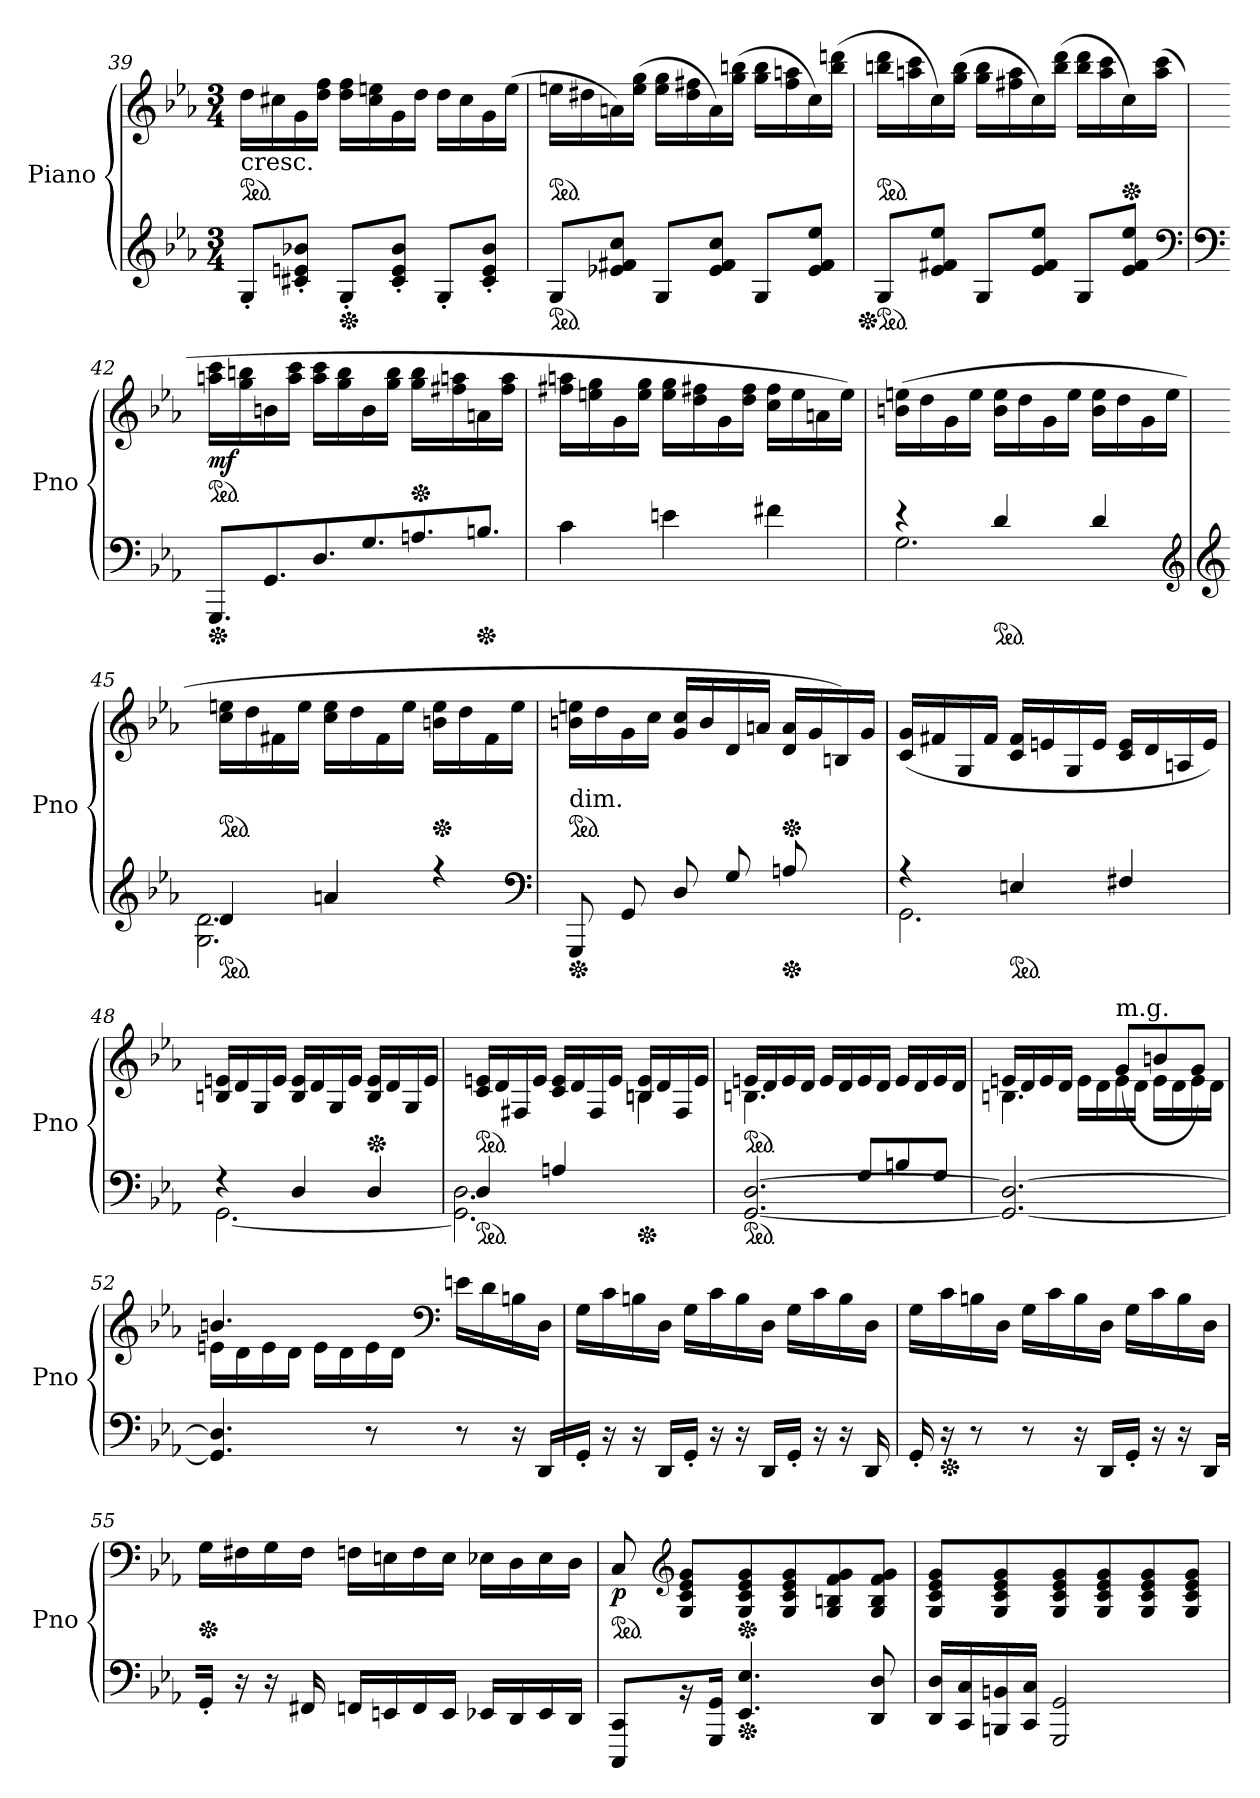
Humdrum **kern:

**kern	**kern	**dynam
*part1	*part1	*part1
*staff2	*staff1	*staff1/2
*I"Piano	*	*
*I'Pno	*	*
!!LO:LB:g=z
*clefG2	*clefG2	*
*k[b-e-a-]	*k[b-e-a-]	*
*E-:	*E-:	*
*M3/4	*M3/4	*
*	*ped	*
=39	=39	=39
!	!LO:TX:b:t=cresc.	!
8G'/L	16dd\LL	.
.	16cc#X\	.
8c#X/' 8en/' 8b-X/'J	16g\	.
.	16dd\ 16ff\JJ	.
*Xped	*	*
8G'/L	16dd\ 16ff\LL	.
.	16cc#\ 16een\	.
8c#/' 8e/' 8b-/'J	16g\	.
.	16dd\JJ	.
8G'/L	16dd\LL	.
.	16cc#\	.
8c#/' 8e/' 8b-/'J	16g\	.
.	(16ee\JJ	.
=40	=40	=40
*ped	*	*
*	*ped	*
8G/L	16een\LL	.
.	16dd#X\	.
8e-X/ 8f#X/ 8cc/J	16an\)	.
.	(16ee\ 16gg\JJ	.
8G/L	16ee\ 16gg\LL	.
.	16dd#\ 16ff#X\	.
8e-/ 8f#/ 8cc/J	16a\)	.
.	(16gg\ 16bbn\JJ	.
8G/L	16gg\ 16bb\LL	.
.	16ff#\ 16aan\	.
8e-/ 8f#/ 8ee-/J	16cc\)	.
.	(16bb\ 16dddn\JJ	.
=41	=41	=41
*Xped	*	*
*ped	*	*
*	*ped	*
8G/L	16bbn\ 16ddd\LL	.
.	16aan\ 16ccc\	.
8e-/ 8f#X/ 8ee-/J	16cc\)	.
.	(16gg\ 16bb\JJ	.
8G/L	16gg\ 16bb\LL	.
.	16ff#X\ 16aa\	.
8e-/ 8f#/ 8ee-/J	16cc\)	.
.	(16bb\ 16ddd\JJ	.
8G/L	16bb\ 16ddd\LL	.
.	16aa\ 16ccc\	.
*	*Xped	*
8e-/ 8f#/ 8ee-/J	16cc\)	.
.	(16aa\ 16ccc\JJ	.
*clefF4	*	*
!!LO:LB:g=z
=42	=42	=42
*clefF4	*	*
*Xped	*	*
*Xtuplet	*	*
*	*ped	*
!	!	!LO:DY:b
12.GGG/L	16aan\ 16ccc\LL	mf
.	16gg\ 16bbn\	.
12.GG/	16bn\	.
.	16aa\ 16ccc\JJ	.
12.D/	16aa\ 16ccc\LL	.
.	16gg\ 16bb\	.
12.G/	16b\	.
.	16gg\ 16bb\JJ	.
*	*Xped	*
12.An/	16gg\ 16bb\LL	.
.	16ff#X\ 16aan\	.
*Xped	*	*
12.Bn/J	16an\	.
.	16ff#\ 16aa\JJ	.
=43	=43	=43
4c\	16ff#X\ 16aan\LL	.
.	16een\ 16gg\	.
.	16g\	.
.	16ee\ 16gg\JJ	.
4en\	16ee\ 16gg\LL	.
.	16dd\ 16ff#X\	.
.	16g\	.
.	16dd\ 16ff#\JJ	.
4f#X\	16cc\ 16ff#\LL	.
.	16ee\	.
.	16an\	.
.	16ee\JJ)	.
=44	=44	=44
*^	*	*
4re	2.G\	(16bn\ 16een\LL	.
.	.	16dd\	.
.	.	16g\	.
.	.	16ee\JJ	.
*ped	*	*	*
4d/	.	16b\ 16ee\LL	.
.	.	16dd\	.
.	.	16g\	.
.	.	16ee\JJ	.
4d/	.	16b\ 16ee\LL	.
.	.	16dd\	.
.	.	16g\	.
.	.	16ee\JJ	.
*clefG2	*	*	*
!!LO:PB:g=z
=45	=45	=45	=45
*clefG2	*	*	*
*ped	*	*	*
*	*	*ped	*
4d/	2.G\ 2.d\	16cc\ 16een\LL	.
.	.	16dd\	.
.	.	16f#X\	.
.	.	16ee\JJ	.
4an/	.	16cc\ 16ee\LL	.
.	.	16dd\	.
.	.	16f#\	.
.	.	16ee\JJ	.
*	*	*Xped	*
4r	.	16bn\ 16ee\LL	.
.	.	16dd\	.
.	.	16f#\	.
.	.	16ee\JJ	.
*v	*v	*	*
*clefF4	*	*
=46	=46	=46
*Xped	*	*
*	*ped	*
*	*^	*
!	!LO:TX:b:t=dim.	!	!
(8GGG/L	16bn\ 16een\LL	8ryy	.
.	16dd\	.	.
*	*v	*v	*
8GG/	16g\	.
.	16cc\JJ	.
8D/	16g/ 16cc/LL	.
.	16b/	.
8G/	16d/	.
.	16an/JJ	.
*Xped	*	*
*	*Xped	*
8An/	16d/ 16a/LL	.
.	16g/	.
*	*^	*
8ryy	16Bn/	8Bn\J)	.
.	16g/JJ)	.	.
*	*v	*v	*
=47	=47	=47
*^	*	*
4rA	(>2.GG\	(16c/ 16g/LL	.
.	.	16f#X/	.
.	.	16G/	.
.	.	16f#/JJ	.
*ped	*	*	*
4En/	.	16c/ 16f#/LL	.
.	.	16en/	.
.	.	16G/	.
.	.	16e/JJ	.
4F#X/	.	16c/ 16e/LL	.
.	.	16d/	.
.	.	16An/	.
.	.	16e/JJ)	.
!!LO:LB:g=z
=48	=48	=48	=48
4rF	([2.GG\	16Bn/ 16en/LL	.
.	.	16d/	.
.	.	16G/	.
.	.	16e/JJ	.
4D/	.	16B/ 16e/LL	.
.	.	16d/	.
.	.	16G/	.
.	.	16e/JJ	.
*	*	*Xped	*
4D/	.	16B/ 16e/LL	.
.	.	16d/	.
.	.	16G/	.
.	.	16e/JJ	.
=49	=49	=49	=49
*ped	*	*	*
*	*	*ped	*
*	*	*^	*
4D/	2.GG\] 2.D\	16c/ 16en/LL	2ryy	.
.	.	16d/	.	.
.	.	16F#X/	.	.
.	.	16e/JJ	.	.
4An/	.	16c/ 16e/LL	.	.
.	.	16d/	.	.
.	.	16F#/	.	.
.	.	16e/JJ	.	.
*Xped	*	*	*	*
4ryy	.	16Bn/ 16e/LL	4Bn\)	.
.	.	16d/	.	.
.	.	16F#/	.	.
.	.	16e/JJ	.	.
=50	=50	=50	=50	=50
*ped	*	*	*	*
*	*	*ped	*	*
4.ryy	[2.GG/ [2.D/	16en/LL	4.Bn\	.
.	.	16d/	.	.
.	.	16e/	.	.
.	.	16d/JJ	.	.
.	.	16e/LL	.	.
.	.	16d/	.	.
8G/L	.	16e/	4.ryy	.
.	.	16d/JJ	.	.
8Bn/	.	16e/LL	.	.
.	.	16d/	.	.
8G/J	.	16e/	.	.
.	.	16d/JJ	.	.
*v	*v	*	*	*
!!LO:LB:g=z	!!
=51	=51	=51	=51
2.GG/_ 2.D/_	16en/LL	4.Bn\	.
.	16d/	.	.
.	16e/	.	.
.	16d/JJ	.	.
.	16e\LL	.	.
.	16d\	.	.
!	!LO:TX:a:t=m.g.	!	!
.	16e\	(8g/L	.
.	16d\JJ	.	.
.	16e\LL	8bn/	.
.	16d\	.	.
.	16e\	8g/J)	.
.	16d\JJ	.	.
=52	=52	=52	=52
4.GG/] 4.D/]	16en\LL	4.bn/	.
.	16d\	.	.
.	16e\	.	.
.	16d\JJ	.	.
.	16e\LL	.	.
.	16d\	.	.
8r	16e\	4.ryy	.
.	16d\JJ	.	.
*	*clefF4	*	*
8r	16en\LL	.	.
.	16d\	.	.
16r	16Bn\	.	.
16DD/LL	16D\JJ	.	.
*	*v	*v	*
=53	=53	=53
16GG'/JJ	16G\LL	.
16r	16c\	.
16r	16Bn\	.
16DD/LL	16D\JJ	.
16GG'/JJ	16G\LL	.
16r	16c\	.
16r	16B\	.
16DD/LL	16D\JJ	.
16GG'/JJ	16G\LL	.
16r	16c\	.
16r	16B\	.
16DD/	16D\JJ	.
!!LO:LB:g=z
=54	=54	=54
16GG'/	16G\LL	.
*Xped	*	*
16r	16c\	.
8r	16Bn\	.
.	16D\JJ	.
8r	16G\LL	.
.	16c\	.
16r	16B\	.
16DD/LL	16D\JJ	.
16GG'/JJ	16G\LL	.
16r	16c\	.
16r	16B\	.
16DD/LL	16D\JJ	.
=55	=55	=55
*	*Xped	*
16GG'/JJ	16G\LL	.
16r	16F#X\	.
16r	16G\	.
16FF#X/	16F#\JJ	.
16FFn/LL	16Fn\LL	.
16EEn/	16En\	.
16FF/	16F\	.
16EE/JJ	16E\JJ	.
16EE-X/LL	16E-X\LL	.
16DD/	16D\	.
16EE-/	16E-\	.
16DD/JJ	16D\JJ	.
=56	=56	=56
*	*ped	*
!	!	!LO:DY:b
8CCC/ 8CC/L	8C/)	p
*	*clefG2	*
16rBB	8G/ 8c/ 8e-/ 8g/L	.
16GGG/ 16GG/Jk	.	.
*Xped	*	*
*	*Xped	*
4.EE-/ 4.E-/	8G/ 8c/ 8e-/ 8g/	.
.	8G/ 8c/ 8e-/ 8g/	.
.	8G/ 8Bn/ 8f/ 8g/	.
8DD/ 8D/	8G/ 8B/ 8f/ 8g/J	.
=57	=57	=57
16DD/ 16D/LL	8G/ 8c/ 8e-/ 8g/L	.
16CC/ 16C/	.	.
16BBBn/ 16BBn/	8G/ 8c/ 8e-/ 8g/	.
16CC/ 16C/JJ	.	.
2GGG/ 2GG/	8G/ 8c/ 8e-/ 8g/	.
.	8G/ 8c/ 8e-/ 8g/	.
.	8G/ 8c/ 8e-/ 8g/	.
.	8G/ 8c/ 8e-/ 8g/J	.
=	=	=
*-	*-	*-
